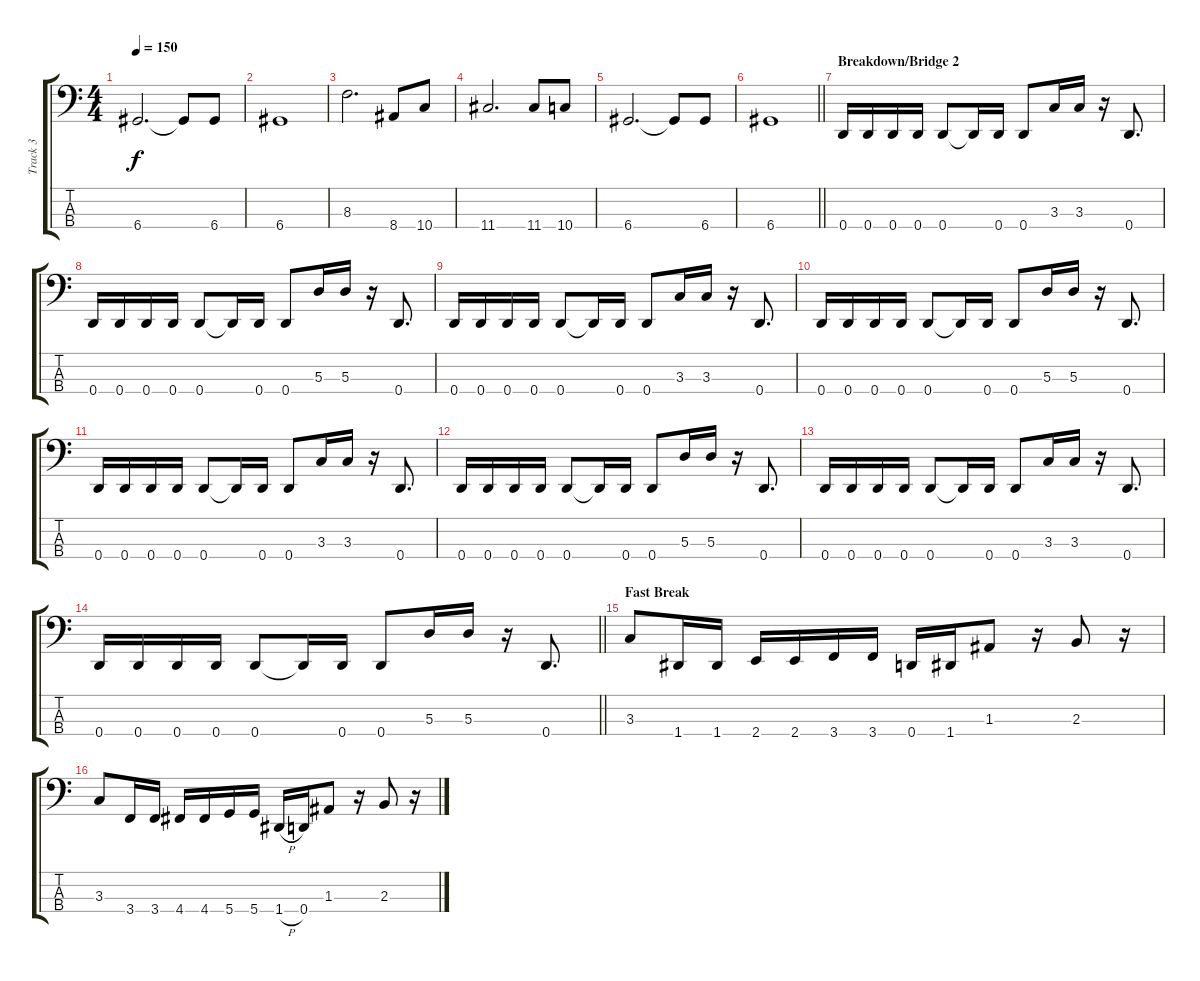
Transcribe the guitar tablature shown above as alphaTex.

\track ("Track 3" "Track 3") {instrument electricbasspick}
\staff {score tabs}
\tuning (G2 D2 A1 D1) {hide}
\ts (4 4)
\tempo 150
\clef f4
\ks c
6.4.2{d dy f} 6.4{t}.8 6.4.8 |
6.4.1 |
8.3.2{d} 8.4.8 10.4.8 |
11.4.2{d} 11.4.8 10.4.8 |
6.4.2{d} 6.4{t}.8 6.4.8 |
\barLineRight lightlight
6.4.1 |
\section ("" "Breakdown/Bridge 2")
0.4.16 0.4.16 0.4.16 0.4.16 0.4.8 0.4{t}.16 0.4.16 0.4.8 3.3.16 3.3.16 r.16 0.4.8{d} |
0.4.16 0.4.16 0.4.16 0.4.16 0.4.8 0.4{t}.16 0.4.16 0.4.8 5.3.16 5.3.16 r.16 0.4.8{d} |
0.4.16 0.4.16 0.4.16 0.4.16 0.4.8 0.4{t}.16 0.4.16 0.4.8 3.3.16 3.3.16 r.16 0.4.8{d} |
0.4.16 0.4.16 0.4.16 0.4.16 0.4.8 0.4{t}.16 0.4.16 0.4.8 5.3.16 5.3.16 r.16 0.4.8{d} |
0.4.16 0.4.16 0.4.16 0.4.16 0.4.8 0.4{t}.16 0.4.16 0.4.8 3.3.16 3.3.16 r.16 0.4.8{d} |
0.4.16 0.4.16 0.4.16 0.4.16 0.4.8 0.4{t}.16 0.4.16 0.4.8 5.3.16 5.3.16 r.16 0.4.8{d} |
0.4.16 0.4.16 0.4.16 0.4.16 0.4.8 0.4{t}.16 0.4.16 0.4.8 3.3.16 3.3.16 r.16 0.4.8{d} |
\barLineRight lightlight
0.4.16 0.4.16 0.4.16 0.4.16 0.4.8 0.4{t}.16 0.4.16 0.4.8 5.3.16 5.3.16 r.16 0.4.8{d} |
\section ("" "Fast Break")
3.3.8 1.4.16 1.4.16 2.4.16 2.4.16 3.4.16 3.4.16 0.4.16 1.4.16 1.3.8 r.16 2.3.8 r.16 |
3.3.8 3.4.16 3.4.16 4.4.16 4.4.16 5.4.16 5.4.16 1.4{h}.16 0.4.16 1.3.8 r.16 2.3.8 r.16
